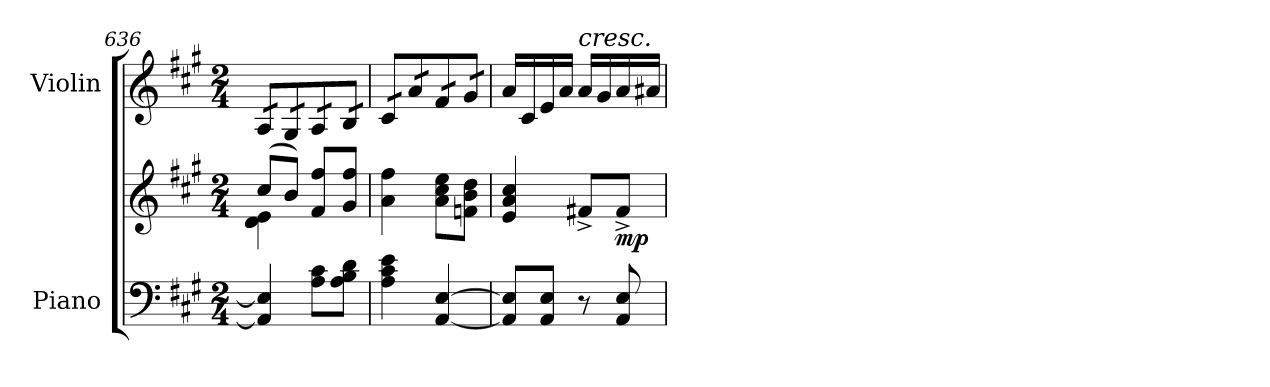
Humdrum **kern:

**kern	**kern	**dynam	**kern
*part2	*part2	*part2	*part1
*staff3	*staff2	*staff2/3	*staff1
*I"Piano	*	*	*I"Violin
*I'Pno.	*	*	*I'Vln.
*clefF4	*clefG2	*	*clefG2
*k[f#c#g#]	*k[f#c#g#]	*	*k[f#c#g#]
*M2/4	*M2/4	*	*M2/4
=636	=636	=636	=636
*	*^	*	*
*	*	*	*	*tremolo
4AA/] 4E/]	(8cc#/L	4d\ 4e\	.	16A/LL
.	.	.	.	16A/
.	8b/J)	.	.	16G#/
.	.	.	.	16G#/
8A\ 8c#\L	8f#/ 8ff#/L	4ryy	.	16A/
.	.	.	.	16A/
8A\ 8B\ 8d\J	8g#/ 8ff#/J	.	.	16B/
.	.	.	.	16B/JJ
*	*v	*v	*	*
=637	=637	=637	=637
4A\ 4c#\ 4e\	4a\ 4ff#\	.	16c#/LL
.	.	.	16c#/
.	.	.	16a/
.	.	.	16a/
[4AA/ [4E/	8a\ 8cc#\ 8ee\L	.	16f#/
.	.	.	16f#/
.	8fn\ 8b\ 8dd\J	.	16g#/
.	.	.	16g#/JJ
*	*	*	*Xtremolo
=638	=638	=638	=638
8AA/] 8E/]L	4e/ 4a/ 4cc#/	.	16a/LL
.	.	.	16c#/
8AA/ 8E/J	.	.	16e/
.	.	.	16a/JJ
!	!	!	!LO:TX:a:i:t=cresc.
!	!	!LO:DY:a=2	!
!	!	!LO:DY:n=1:b	!
8r	8f#X^/L	mf mp	16a/LL
.	.	.	16g#/
!	!	!LO:DY:n=2:b	!
8AA/ 8E/	8f#^/J	mp	16a/
.	.	.	16a#X/JJ
=	=	=	=
*-	*-	*-	*-
